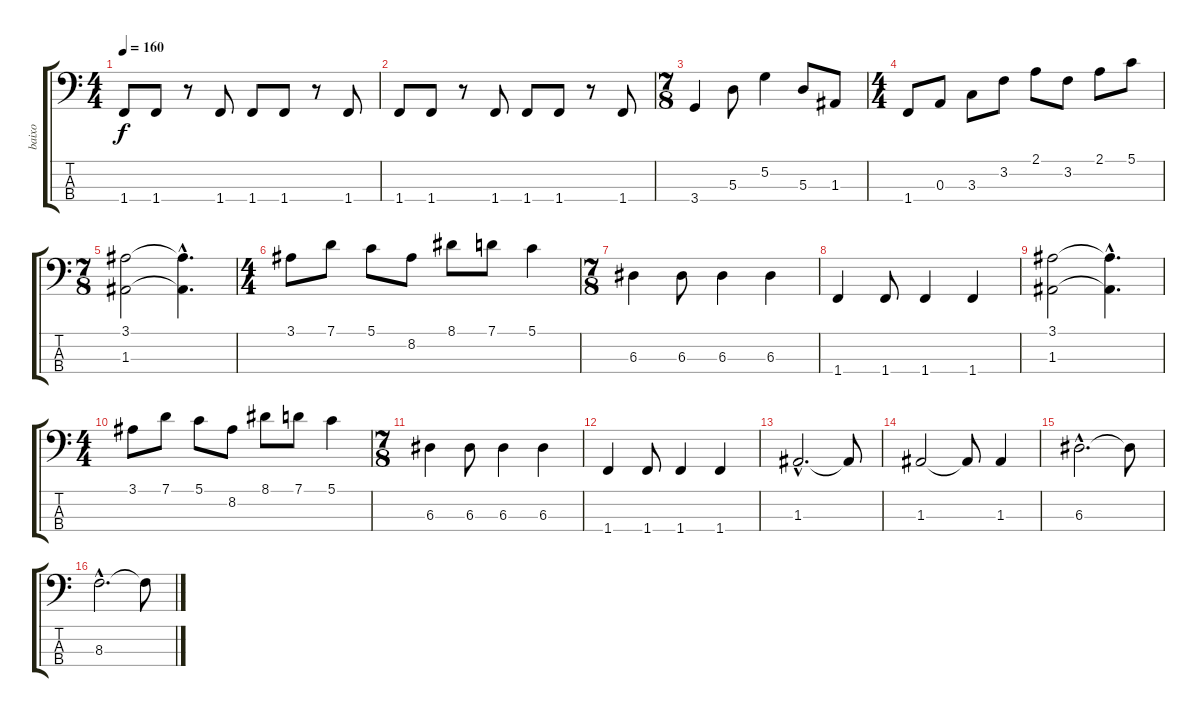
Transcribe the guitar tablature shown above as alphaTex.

\track ("baixo" "baixo") {instrument electricbassfinger}
\staff {score tabs}
\tuning (G2 D2 A1 E1) {hide}
\ts (4 4)
\tempo 160
\clef f4
\ks c
1.4.8{dy f} 1.4.8 r.8 1.4.8 1.4.8 1.4.8 r.8 1.4.8 |
1.4.8 1.4.8 r.8 1.4.8 1.4.8 1.4.8 r.8 1.4.8 |
\ts (7 8)
3.4.4 5.3.8 5.2.4 5.3.8 1.3.8 |
\ts (4 4)
1.4.8 0.3.8 3.3.8 3.2.8 2.1.8 3.2.8 2.1.8 5.1.8 |
\ts (7 8)
(3.1 1.3).2 (3.1{hac t} 1.3{hac t}).4{d} |
\ts (4 4)
3.1.8 7.1.8 5.1.8 8.2.8 8.1.8 7.1.8 5.1.4 |
\ts (7 8)
6.3.4 6.3.8 6.3.4 6.3.4 |
1.4.4 1.4.8 1.4.4 1.4.4 |
(3.1 1.3).2 (3.1{hac t} 1.3{hac t}).4{d} |
\ts (4 4)
3.1.8 7.1.8 5.1.8 8.2.8 8.1.8 7.1.8 5.1.4 |
\ts (7 8)
6.3.4 6.3.8 6.3.4 6.3.4 |
1.4.4 1.4.8 1.4.4 1.4.4 |
1.3{hac}.2{d} 1.3{t}.8 |
1.3.2 1.3{t}.8 1.3.4 |
6.3{hac}.2{d} 6.3{t}.8 |
8.3{hac}.2{d} 8.3{t}.8
